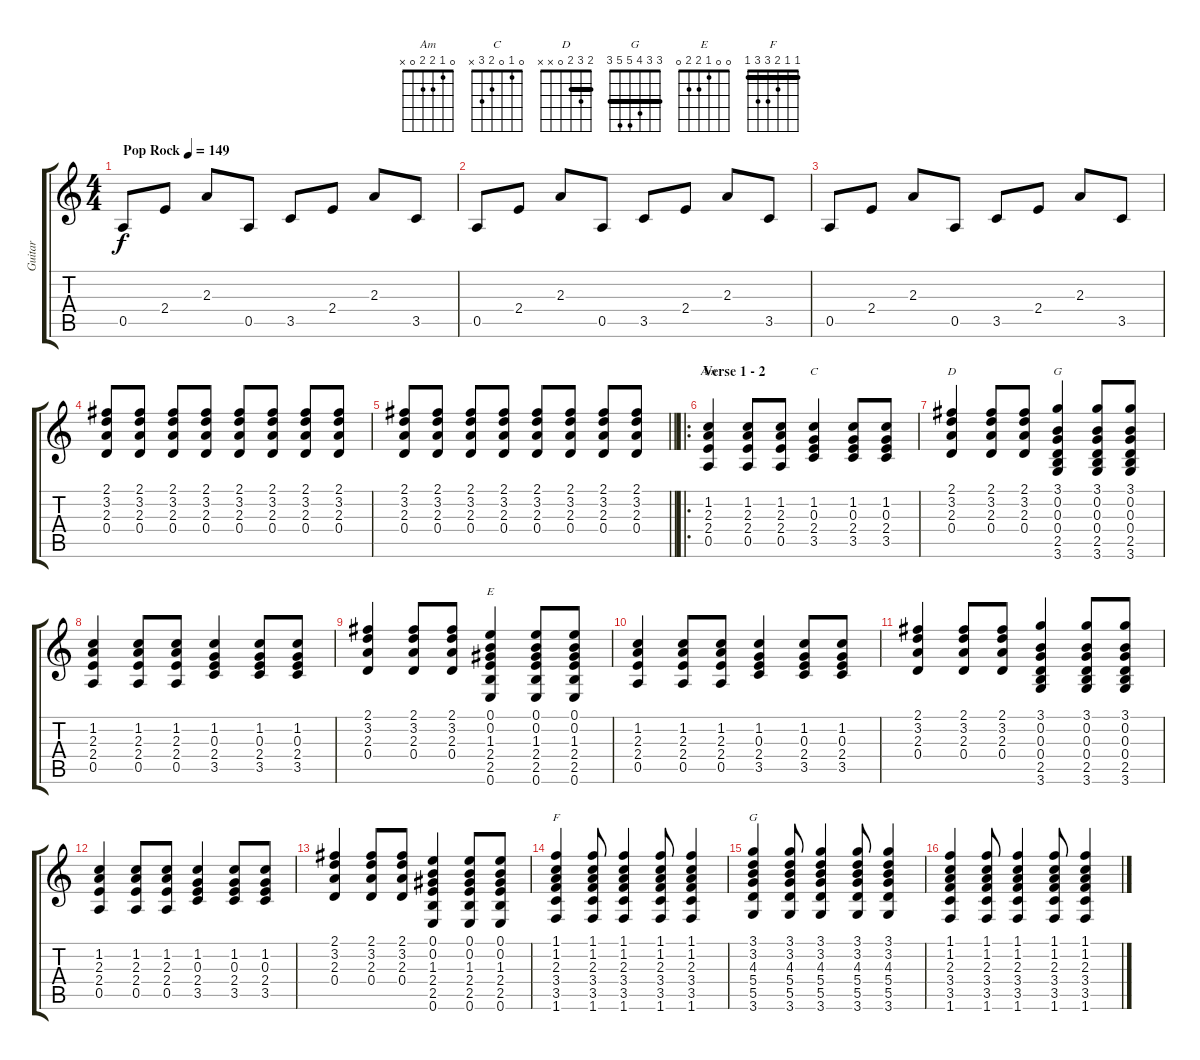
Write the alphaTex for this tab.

\track ("Guitar" "Guitar") {instrument electricguitarclean}
\staff {score tabs}
\tuning (E4 B3 G3 D3 A2 E2) {hide}
\chord ("Am" 0 1 2 2 0 x)
\chord ("C" 0 1 0 2 3 x)
\chord ("D" 2 3 2 0 x x) {barre 2}
\chord ("G" 3 0 0 0 2 3)
\chord ("E" 0 0 1 2 2 0)
\chord ("F" 1 1 2 3 3 1) {barre 1}
\chord ("G" 3 3 4 5 5 3) {barre 3}
\ts (4 4)
\tempo (149 "Pop Rock")
\clef g2
\ks c
0.5.8{dy f instrument electricguitarclean} 2.4.8 2.3.8 0.5.8 3.5.8 2.4.8 2.3.8 3.5.8 |
0.5.8 2.4.8 2.3.8 0.5.8 3.5.8 2.4.8 2.3.8 3.5.8 |
0.5.8 2.4.8 2.3.8 0.5.8 3.5.8 2.4.8 2.3.8 3.5.8 |
(2.1 3.2 2.3 0.4).8 (2.1 3.2 2.3 0.4).8 (2.1 3.2 2.3 0.4).8 (2.1 3.2 2.3 0.4).8 (2.1 3.2 2.3 0.4).8 (2.1 3.2 2.3 0.4).8 (2.1 3.2 2.3 0.4).8 (2.1 3.2 2.3 0.4).8 |
\barLineRight lightlight
(2.1 3.2 2.3 0.4).8 (2.1 3.2 2.3 0.4).8 (2.1 3.2 2.3 0.4).8 (2.1 3.2 2.3 0.4).8 (2.1 3.2 2.3 0.4).8 (2.1 3.2 2.3 0.4).8 (2.1 3.2 2.3 0.4).8 (2.1 3.2 2.3 0.4).8 |
\ro
\section ("" "Verse 1 - 2")
(1.2 2.3 2.4 0.5).4{ch "Am"} (1.2 2.3 2.4 0.5).8 (1.2 2.3 2.4 0.5).8 (1.2 0.3 2.4 3.5).4{ch "C"} (1.2 0.3 2.4 3.5).8 (1.2 0.3 2.4 3.5).8 |
(2.1 3.2 2.3 0.4).4{ch "D"} (2.1 3.2 2.3 0.4).8 (2.1 3.2 2.3 0.4).8 (3.1 0.2 0.3 0.4 2.5 3.6).4{ch "G"} (3.1 0.2 0.3 0.4 2.5 3.6).8 (3.1 0.2 0.3 0.4 2.5 3.6).8 |
(1.2 2.3 2.4 0.5).4 (1.2 2.3 2.4 0.5).8 (1.2 2.3 2.4 0.5).8 (1.2 0.3 2.4 3.5).4 (1.2 0.3 2.4 3.5).8 (1.2 0.3 2.4 3.5).8 |
(2.1 3.2 2.3 0.4).4 (2.1 3.2 2.3 0.4).8 (2.1 3.2 2.3 0.4).8 (0.1 0.2 1.3 2.4 2.5 0.6).4{ch "E"} (0.1 0.2 1.3 2.4 2.5 0.6).8 (0.1 0.2 1.3 2.4 2.5 0.6).8 |
(1.2 2.3 2.4 0.5).4 (1.2 2.3 2.4 0.5).8 (1.2 2.3 2.4 0.5).8 (1.2 0.3 2.4 3.5).4 (1.2 0.3 2.4 3.5).8 (1.2 0.3 2.4 3.5).8 |
(2.1 3.2 2.3 0.4).4 (2.1 3.2 2.3 0.4).8 (2.1 3.2 2.3 0.4).8 (3.1 0.2 0.3 0.4 2.5 3.6).4 (3.1 0.2 0.3 0.4 2.5 3.6).8 (3.1 0.2 0.3 0.4 2.5 3.6).8 |
(1.2 2.3 2.4 0.5).4 (1.2 2.3 2.4 0.5).8 (1.2 2.3 2.4 0.5).8 (1.2 0.3 2.4 3.5).4 (1.2 0.3 2.4 3.5).8 (1.2 0.3 2.4 3.5).8 |
(2.1 3.2 2.3 0.4).4 (2.1 3.2 2.3 0.4).8 (2.1 3.2 2.3 0.4).8 (0.1 0.2 1.3 2.4 2.5 0.6).4 (0.1 0.2 1.3 2.4 2.5 0.6).8 (0.1 0.2 1.3 2.4 2.5 0.6).8 |
(1.1 1.2 2.3 3.4 3.5 1.6).4{ch "F"} (1.1 1.2 2.3 3.4 3.5 1.6).8 (1.1 1.2 2.3 3.4 3.5 1.6).4 (1.1 1.2 2.3 3.4 3.5 1.6).8 (1.1 1.2 2.3 3.4 3.5 1.6).4 |
(3.1 3.2 4.3 5.4 5.5 3.6).4{ch "G"} (3.1 3.2 4.3 5.4 5.5 3.6).8 (3.1 3.2 4.3 5.4 5.5 3.6).4 (3.1 3.2 4.3 5.4 5.5 3.6).8 (3.1 3.2 4.3 5.4 5.5 3.6).4 |
(1.1 1.2 2.3 3.4 3.5 1.6).4 (1.1 1.2 2.3 3.4 3.5 1.6).8 (1.1 1.2 2.3 3.4 3.5 1.6).4 (1.1 1.2 2.3 3.4 3.5 1.6).8 (1.1 1.2 2.3 3.4 3.5 1.6).4
